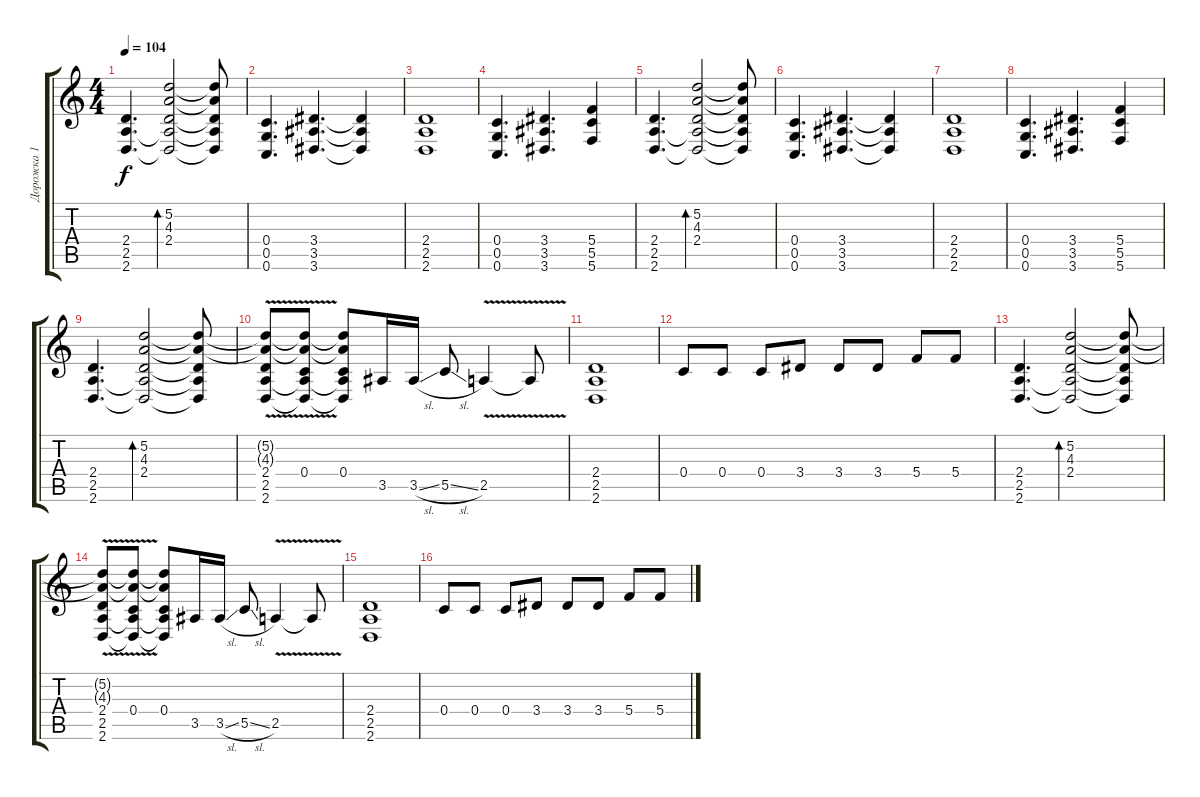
\track ("Дорожка 1" "Дорожка 1") {instrument electricguitarclean}
\staff {score tabs}
\tuning (D4 A3 F3 C3 G2 C2) {hide}
\ts (4 4)
\tempo 104
\clef g2
\ks c
(2.4 2.5 2.6).4{d dy f instrument overdrivenguitar} (5.2 4.3 2.4 2.5{t} 2.6{t}).2{bd 120} (5.2{t} 4.3{t} 2.4{t} 2.5{t} 2.6{t}).8 |
(0.4 0.5 0.6).4{d} (3.4 3.5 3.6).4{d} (3.4{t} 3.5{t} 3.6{t}).4 |
(2.4 2.5 2.6).1 |
(0.4 0.5 0.6).4{d} (3.4 3.5 3.6).4{d} (5.4 5.5 5.6).4 |
(2.4 2.5 2.6).4{d instrument overdrivenguitar} (5.2 4.3 2.4 2.5{t} 2.6{t}).2{bd 120} (5.2{t} 4.3{t} 2.4{t} 2.5{t} 2.6{t}).8 |
(0.4 0.5 0.6).4{d} (3.4 3.5 3.6).4{d} (3.4{t} 3.5{t} 3.6{t}).4 |
(2.4 2.5 2.6).1 |
(0.4 0.5 0.6).4{d} (3.4 3.5 3.6).4{d} (5.4 5.5 5.6).4 |
(2.4 2.5 2.6).4{d instrument overdrivenguitar} (5.2 4.3 2.4 2.5{t} 2.6{t}).2{bd 120} (5.2{t} 4.3{t} 2.4{t} 2.5{t} 2.6{t}).8 |
(5.2{t} 4.3{t} 2.4 2.5{v} 2.6).8 (5.2{t} 4.3{t} 0.4 2.5{t} 2.6{t}).8 (5.2{t} 4.3{t} 0.4 2.5{t} 2.6{t}).8 3.5.16 3.5{sl}.16 5.5{sl}.8 2.5{v}.4 2.5{t}.8 |
(2.4 2.5 2.6).1 |
0.4.8 0.4.8 0.4.8 3.4.8 3.4.8 3.4.8 5.4.8 5.4.8 |
(2.4 2.5 2.6).4{d instrument overdrivenguitar} (5.2 4.3 2.4 2.5{t} 2.6{t}).2{bd 120} (5.2{t} 4.3{t} 2.4{t} 2.5{t} 2.6{t}).8 |
(5.2{t} 4.3{t} 2.4 2.5{v} 2.6).8 (5.2{t} 4.3{t} 0.4 2.5{t} 2.6{t}).8 (5.2{t} 4.3{t} 0.4 2.5{t} 2.6{t}).8 3.5.16 3.5{sl}.16 5.5{sl}.8 2.5{v}.4 2.5{t}.8 |
(2.4 2.5 2.6).1 |
0.4.8 0.4.8 0.4.8 3.4.8 3.4.8 3.4.8 5.4.8 5.4.8
